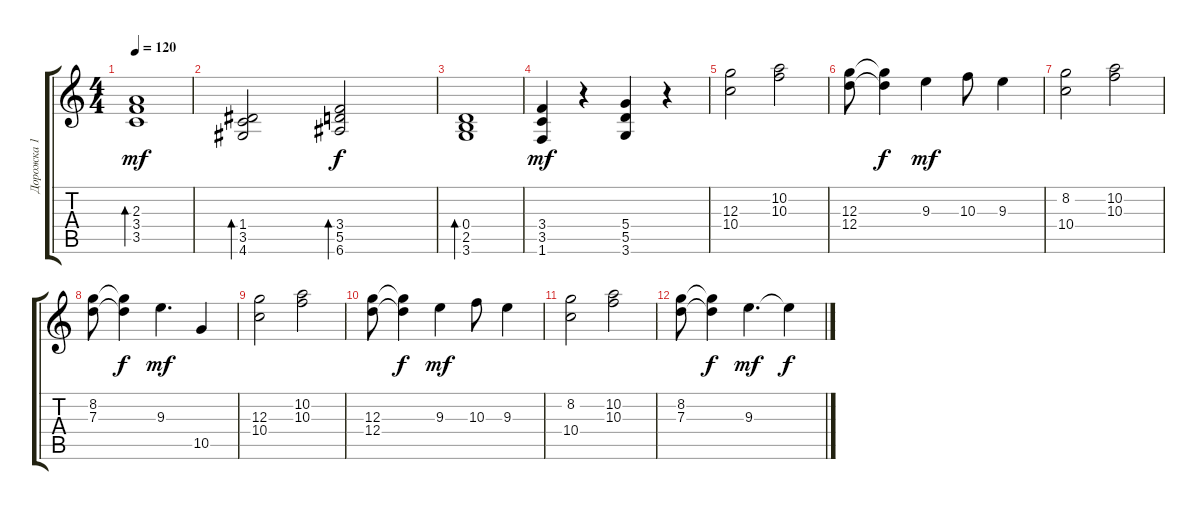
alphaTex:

\track ("Дорожка 1" "Дорожка 1") {instrument electricguitarjazz}
\staff {score tabs}
\tuning (E4 B3 G3 D3 A2 E2) {hide}
\ts (4 4)
\tempo 120
\clef g2
\ks c
(2.3 3.4 3.5).1{bd 120 dy mf} |
(1.4 3.5 4.6).2{bd 120} (3.4 5.5 6.6).2{bd 120 dy f} |
(0.4 2.5 3.6).1{bd 120} |
(3.4 3.5 1.6).4{dy mf} r.4 (5.4 5.5 3.6).4 r.4 |
(12.3 10.4).2 (10.2 10.3).2 |
(12.3 12.4).8 (12.3{t} 12.4{t}).4{dy f} 9.3.4{dy mf} 10.3.8 9.3.4 |
(8.2 10.4).2 (10.2 10.3).2 |
(8.2 7.3).8 (8.2{t} 7.3{t}).4{dy f} 9.3.4{d dy mf} 10.5.4 |
(12.3 10.4).2 (10.2 10.3).2 |
(12.3 12.4).8 (12.3{t} 12.4{t}).4{dy f} 9.3.4{dy mf} 10.3.8 9.3.4 |
(8.2 10.4).2 (10.2 10.3).2 |
(8.2 7.3).8 (8.2{t} 7.3{t}).4{dy f} 9.3.4{d dy mf} 9.3{t}.4{dy f}
